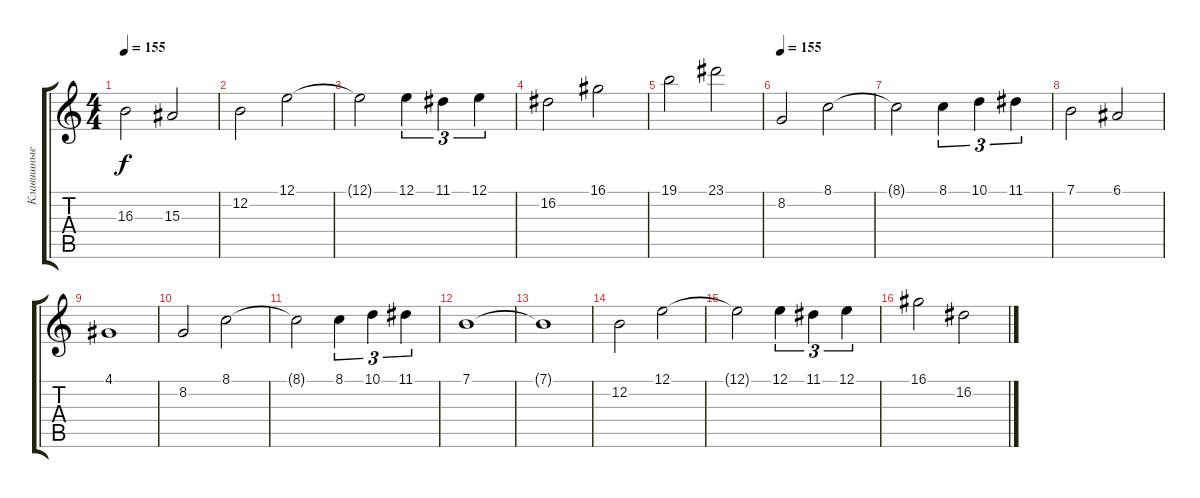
\track ("Клавишные" "Клавишные") {instrument musicbox}
\staff {score tabs}
\tuning (E4 B3 G3 D3 A2 E2) {hide}
\ts (4 4)
\tempo 155
\clef g2
\ks c
16.3.2{dy f} 15.3.2 |
12.2.2 12.1.2 |
12.1{t}.2 12.1.4{tu (3 2)} 11.1.4{tu (3 2)} 12.1.4{tu (3 2)} |
16.2.2 16.1.2 |
19.1.2 23.1.2 |
\tempo 155
8.2.2{volume 14} 8.1.2 |
8.1{t}.2 8.1.4{tu (3 2)} 10.1.4{tu (3 2)} 11.1.4{tu (3 2)} |
7.1.2 6.1.2 |
4.1.1 |
8.2.2{volume 14} 8.1.2 |
8.1{t}.2 8.1.4{tu (3 2)} 10.1.4{tu (3 2)} 11.1.4{tu (3 2)} |
7.1.1 |
7.1{t}.1 |
12.2.2 12.1.2 |
12.1{t}.2 12.1.4{tu (3 2)} 11.1.4{tu (3 2)} 12.1.4{tu (3 2)} |
16.1.2 16.2.2
